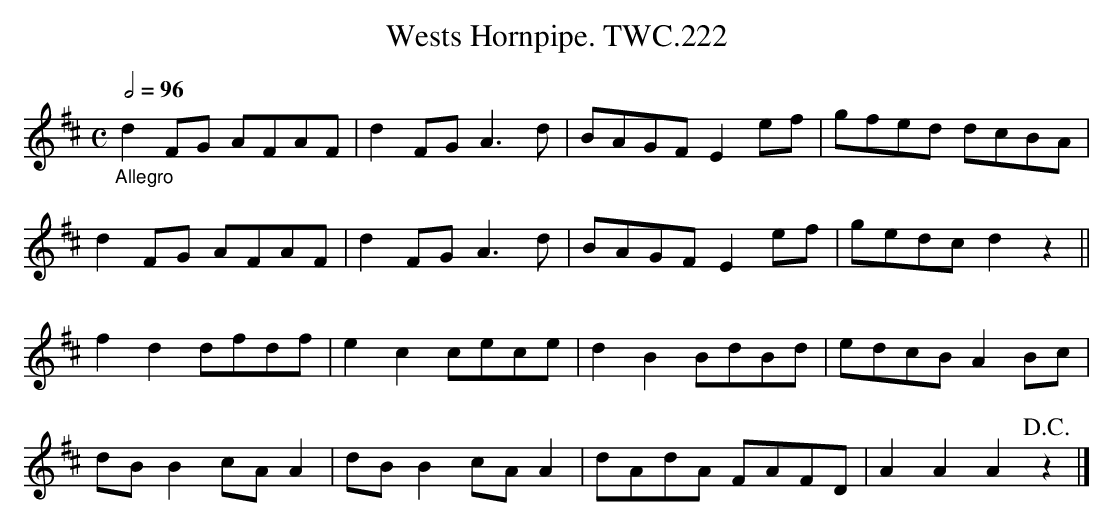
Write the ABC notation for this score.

X:1
T:Wests Hornpipe. TWC.222
L:1/8
M:C
Q:1/2=96
K:D
"_Allegro"\
d2 FG AFAF|d2 FG A3d|BAGF E2 ef|gfed dcBA|
d2 FG AFAF|d2FG A3d|BAGF E2 ef|gedc d2 z2||
f2d2 dfdf|e2c2 cece|d2B2 BdBd|edcB A2 Bc|
dB B2 cA A2|dB B2 cA A2|dAdA FAFD|A2A2A2 !D.C.!z2|]
